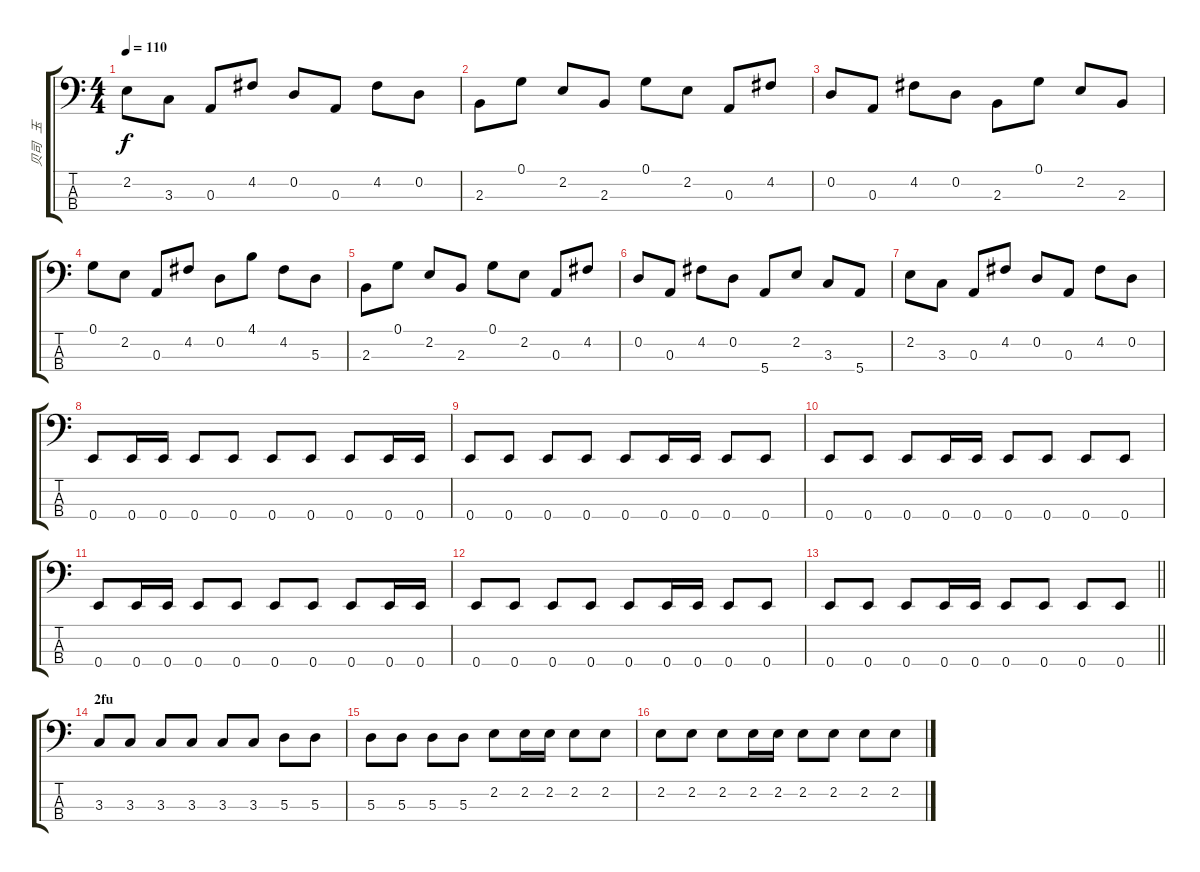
\track ("贝司   玉" "贝司   玉") {instrument electricbassfinger}
\staff {score tabs}
\tuning (G2 D2 A1 E1) {hide}
\ts (4 4)
\tempo 110
\clef f4
\ks c
2.2.8{dy f} 3.3.8 0.3.8 4.2.8 0.2.8 0.3.8 4.2.8 0.2.8 |
2.3.8 0.1.8 2.2.8 2.3.8 0.1.8 2.2.8 0.3.8 4.2.8 |
0.2.8 0.3.8 4.2.8 0.2.8 2.3.8 0.1.8 2.2.8 2.3.8 |
0.1.8 2.2.8 0.3.8 4.2.8 0.2.8 4.1.8 4.2.8 5.3.8 |
2.3.8 0.1.8 2.2.8 2.3.8 0.1.8 2.2.8 0.3.8 4.2.8 |
0.2.8 0.3.8 4.2.8 0.2.8 5.4.8 2.2.8 3.3.8 5.4.8 |
2.2.8 3.3.8 0.3.8 4.2.8 0.2.8 0.3.8 4.2.8 0.2.8 |
0.4.8 0.4.16 0.4.16 0.4.8 0.4.8 0.4.8 0.4.8 0.4.8 0.4.16 0.4.16 |
0.4.8 0.4.8 0.4.8 0.4.8 0.4.8 0.4.16 0.4.16 0.4.8 0.4.8 |
0.4.8 0.4.8 0.4.8 0.4.16 0.4.16 0.4.8 0.4.8 0.4.8 0.4.8 |
0.4.8 0.4.16 0.4.16 0.4.8 0.4.8 0.4.8 0.4.8 0.4.8 0.4.16 0.4.16 |
0.4.8 0.4.8 0.4.8 0.4.8 0.4.8 0.4.16 0.4.16 0.4.8 0.4.8 |
\barLineRight lightlight
0.4.8 0.4.8 0.4.8 0.4.16 0.4.16 0.4.8 0.4.8 0.4.8 0.4.8 |
\section ("" "2fu")
3.3.8 3.3.8 3.3.8 3.3.8 3.3.8 3.3.8 5.3.8 5.3.8 |
5.3.8 5.3.8 5.3.8 5.3.8 2.2.8 2.2.16 2.2.16 2.2.8 2.2.8 |
2.2.8 2.2.8 2.2.8 2.2.16 2.2.16 2.2.8 2.2.8 2.2.8 2.2.8
